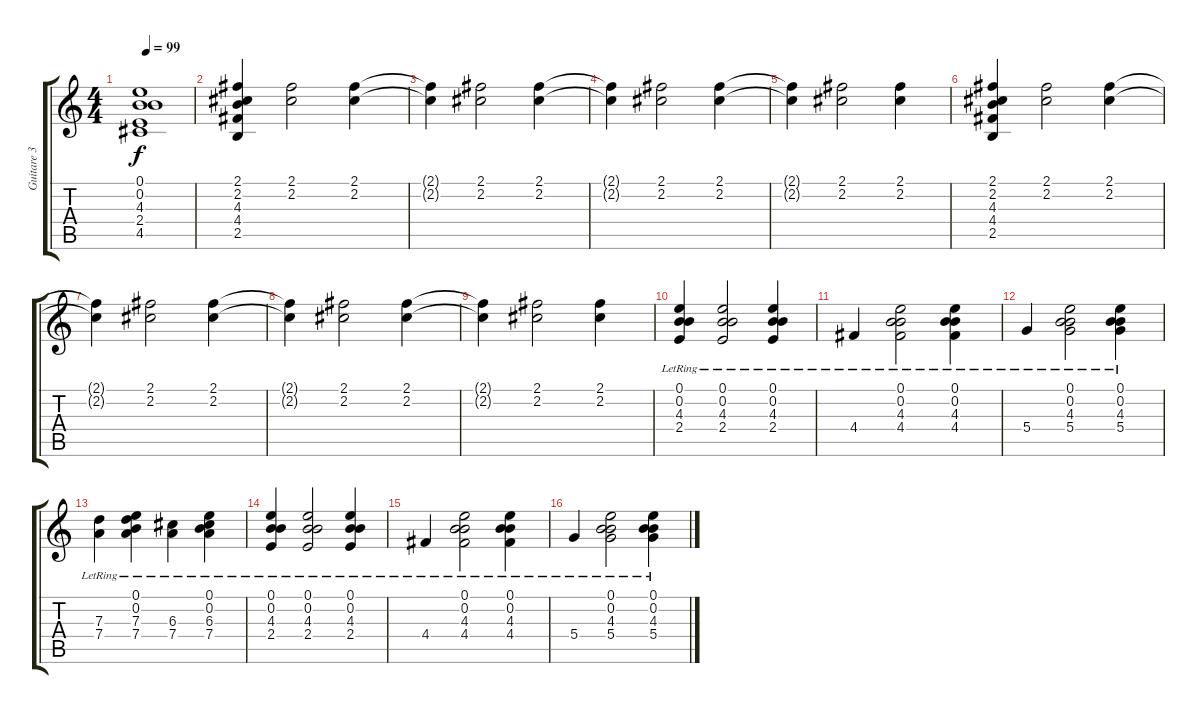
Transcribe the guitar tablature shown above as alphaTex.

\track ("Guitare 3" "Guitare 3") {instrument electricguitarclean}
\staff {score tabs}
\tuning (E4 B3 G3 D3 A2 E2) {hide}
\ts (4 4)
\tempo 99
\clef g2
\ks c
(0.1 0.2 4.3 2.4 4.5).1{dy f} |
(2.1 2.2 4.3 4.4 2.5).4 (2.1 2.2).2 (2.1 2.2).4 |
(2.1{t} 2.2{t}).4 (2.1 2.2).2 (2.1 2.2).4 |
(2.1{t} 2.2{t}).4 (2.1 2.2).2 (2.1 2.2).4 |
(2.1{t} 2.2{t}).4 (2.1 2.2).2 (2.1 2.2).4 |
(2.1 2.2 4.3 4.4 2.5).4 (2.1 2.2).2 (2.1 2.2).4 |
(2.1{t} 2.2{t}).4 (2.1 2.2).2 (2.1 2.2).4 |
(2.1{t} 2.2{t}).4 (2.1 2.2).2 (2.1 2.2).4 |
(2.1{t} 2.2{t}).4 (2.1 2.2).2 (2.1 2.2).4 |
(0.1{lr} 0.2{lr} 4.3{lr} 2.4{lr}).4 (0.1{lr} 0.2{lr} 4.3{lr} 2.4{lr}).2 (0.1{lr} 0.2{lr} 4.3{lr} 2.4{lr}).4 |
4.4{lr}.4 (0.1{lr} 0.2{lr} 4.3{lr} 4.4{lr}).2 (0.1{lr} 0.2{lr} 4.3{lr} 4.4{lr}).4 |
5.4{lr}.4 (0.1{lr} 0.2{lr} 4.3{lr} 5.4{lr}).2 (0.1{lr} 0.2{lr} 4.3{lr} 5.4{lr}).4 |
(7.3{lr} 7.4{lr}).4 (0.1{lr} 0.2{lr} 7.3{lr} 7.4{lr}).4 (6.3{lr} 7.4{lr}).4 (0.1{lr} 0.2{lr} 6.3{lr} 7.4{lr}).4 |
(0.1{lr} 0.2{lr} 4.3{lr} 2.4{lr}).4 (0.1{lr} 0.2{lr} 4.3{lr} 2.4{lr}).2 (0.1{lr} 0.2{lr} 4.3{lr} 2.4{lr}).4 |
4.4{lr}.4 (0.1{lr} 0.2{lr} 4.3{lr} 4.4{lr}).2 (0.1{lr} 0.2{lr} 4.3{lr} 4.4{lr}).4 |
5.4{lr}.4 (0.1{lr} 0.2{lr} 4.3{lr} 5.4{lr}).2 (0.1{lr} 0.2{lr} 4.3{lr} 5.4{lr}).4
